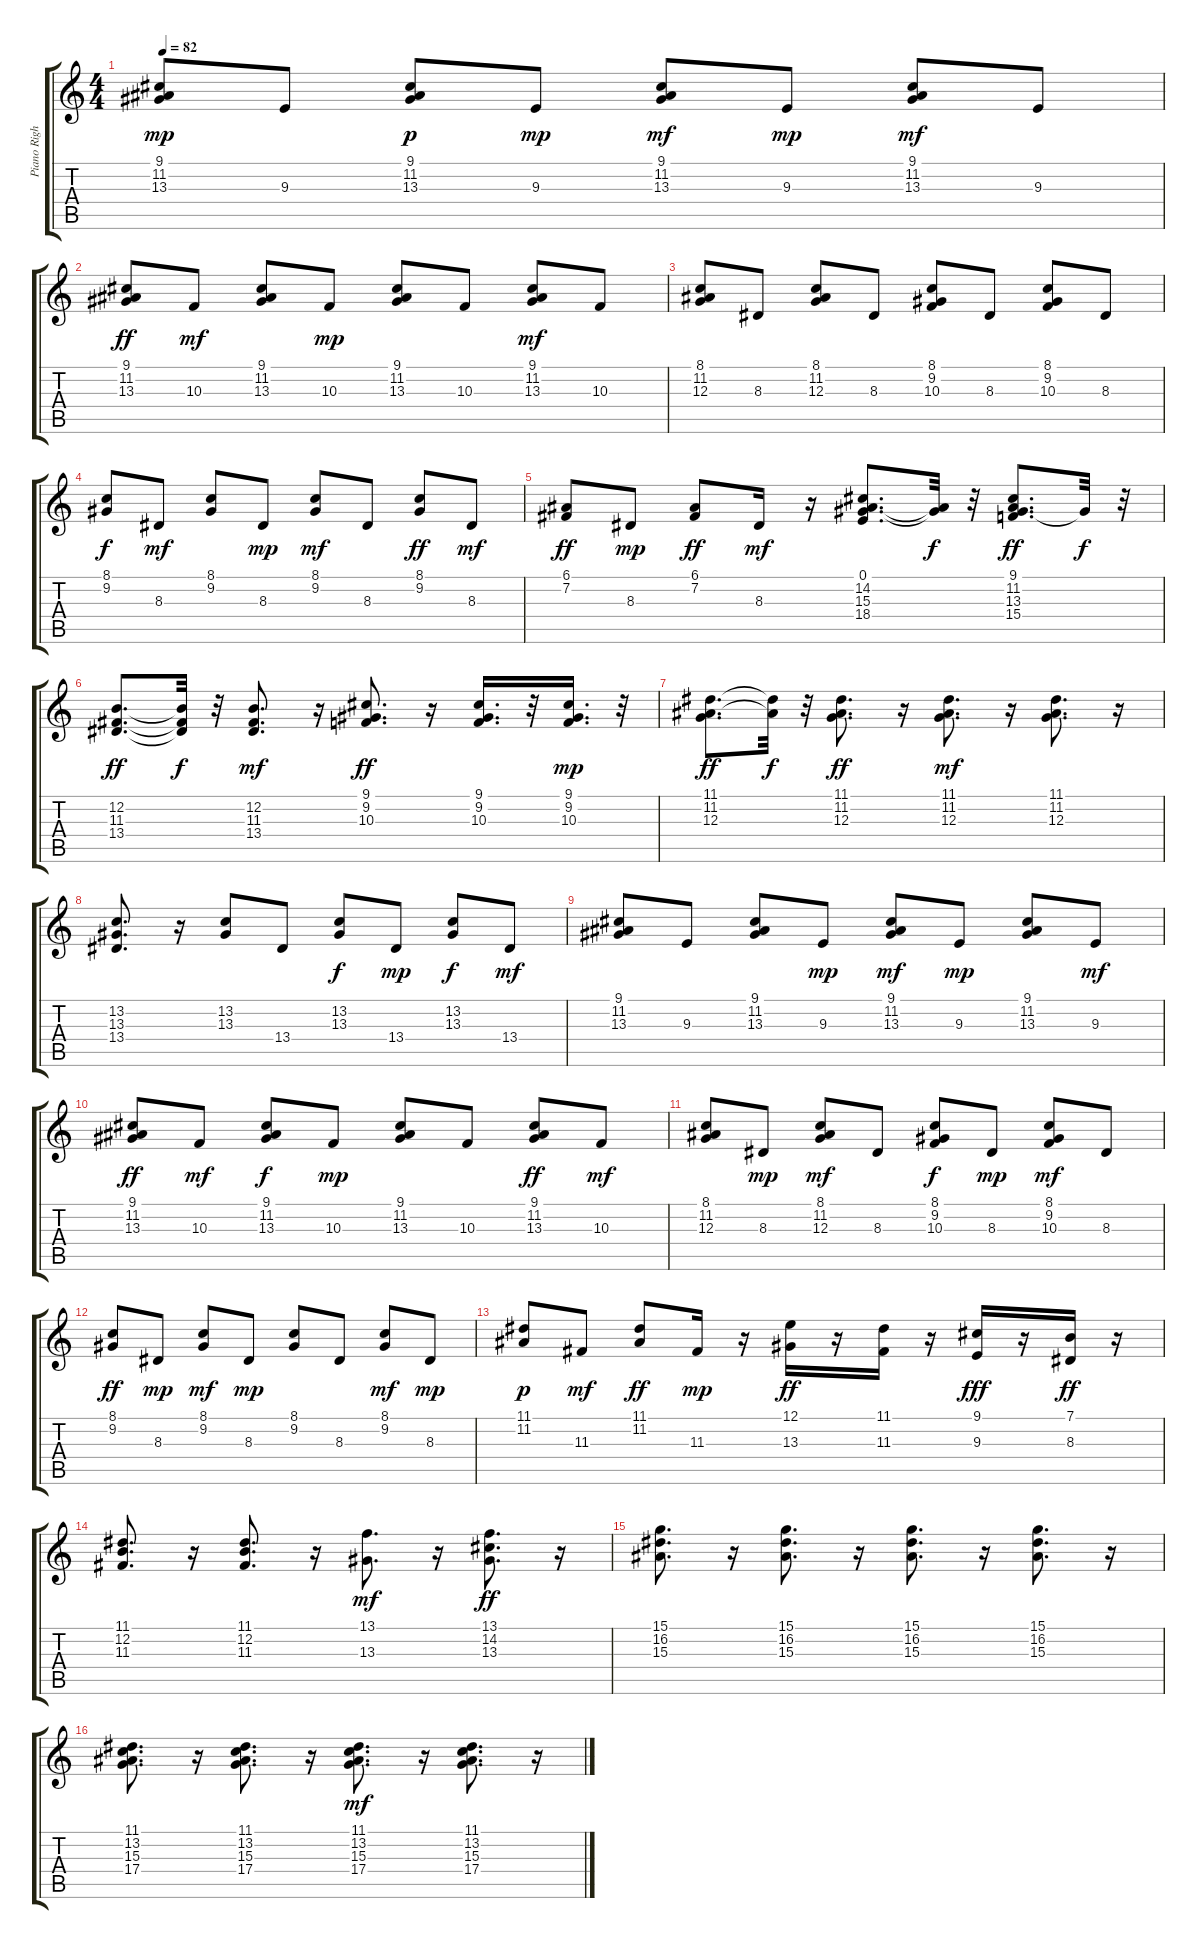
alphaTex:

\track ("Piano Right Hand" "Piano Righ") {instrument acousticgrandpiano}
\staff {score tabs}
\tuning (E4 B3 G3 D3 A2 E2) {hide}
\ts (4 4)
\tempo 82
\clef g2
\ks c
(9.1 11.2 13.3).8{dy mp} 9.3.8 (9.1 11.2 13.3).8{dy p} 9.3.8{dy mp} (9.1 11.2 13.3).8{dy mf} 9.3.8{dy mp} (9.1 11.2 13.3).8{dy mf} 9.3.8 |
(9.1 11.2 13.3).8{dy ff} 10.3.8{dy mf} (9.1 11.2 13.3).8 10.3.8{dy mp} (9.1 11.2 13.3).8 10.3.8 (9.1 11.2 13.3).8{dy mf} 10.3.8 |
(8.1 11.2 12.3).8 8.3.8 (8.1 11.2 12.3).8 8.3.8 (8.1 9.2 10.3).8 8.3.8 (8.1 9.2 10.3).8 8.3.8 |
(8.1 9.2).8{dy f} 8.3.8{dy mf} (8.1 9.2).8 8.3.8{dy mp} (8.1 9.2).8{dy mf} 8.3.8 (8.1 9.2).8{dy ff} 8.3.8{dy mf} |
(6.1 7.2).8{dy ff} 8.3.8{dy mp} (6.1 7.2).8{dy ff} 8.3.16{dy mf} r.16 (0.1 14.2 15.3 18.4).8{d} (15.3{t} 18.4{t}).32{dy f} r.32 (9.1 11.2 13.3 15.4).8{d dy ff} 13.3{t}.32{dy f} r.32 |
(12.2 11.3 13.4).8{d dy ff} (12.2{t} 11.3{t} 13.4{t}).32{dy f} r.32 (12.2 11.3 13.4).8{d dy mf} r.16 (9.1 9.2 10.3).8{d dy ff} r.16 (9.1 9.2 10.3).16{d} r.32 (9.1 9.2 10.3).16{d dy mp} r.32 |
(11.1 11.2 12.3).8{d dy ff} (11.1{t} 11.2{t}).32{dy f} r.32 (11.1 11.2 12.3).8{d dy ff} r.16 (11.1 11.2 12.3).8{d dy mf} r.16 (11.1 11.2 12.3).8{d} r.16 |
(13.2 13.3 13.4).8{d} r.16 (13.2 13.3).8 13.4.8 (13.2 13.3).8{dy f} 13.4.8{dy mp} (13.2 13.3).8{dy f} 13.4.8{dy mf} |
(9.1 11.2 13.3).8 9.3.8 (9.1 11.2 13.3).8 9.3.8{dy mp} (9.1 11.2 13.3).8{dy mf} 9.3.8{dy mp} (9.1 11.2 13.3).8 9.3.8{dy mf} |
(9.1 11.2 13.3).8{dy ff} 10.3.8{dy mf} (9.1 11.2 13.3).8{dy f} 10.3.8{dy mp} (9.1 11.2 13.3).8 10.3.8 (9.1 11.2 13.3).8{dy ff} 10.3.8{dy mf} |
(8.1 11.2 12.3).8 8.3.8{dy mp} (8.1 11.2 12.3).8{dy mf} 8.3.8 (8.1 9.2 10.3).8{dy f} 8.3.8{dy mp} (8.1 9.2 10.3).8{dy mf} 8.3.8 |
(8.1 9.2).8{dy ff} 8.3.8{dy mp} (8.1 9.2).8{dy mf} 8.3.8{dy mp} (8.1 9.2).8 8.3.8 (8.1 9.2).8{dy mf} 8.3.8{dy mp} |
(11.1 11.2).8{dy p} 11.3.8{dy mf} (11.1 11.2).8{dy ff} 11.3.16{dy mp} r.16 (12.1 13.3).16{dy ff} r.16 (11.1 11.3).16 r.16 (9.1 9.3).16{dy fff} r.16 (7.1 8.3).16{dy ff} r.16 |
(11.1 12.2 11.3).8{d} r.16 (11.1 12.2 11.3).8{d} r.16 (13.1 13.3).8{d dy mf} r.16 (13.1 14.2 13.3).8{d dy ff} r.16 |
(15.1 16.2 15.3).8{d} r.16 (15.1 16.2 15.3).8{d} r.16 (15.1 16.2 15.3).8{d} r.16 (15.1 16.2 15.3).8{d} r.16 |
(11.1 13.2 15.3 17.4).8{d} r.16 (11.1 13.2 15.3 17.4).8{d} r.16 (11.1 13.2 15.3 17.4).8{d dy mf} r.16 (11.1 13.2 15.3 17.4).8{d} r.16
